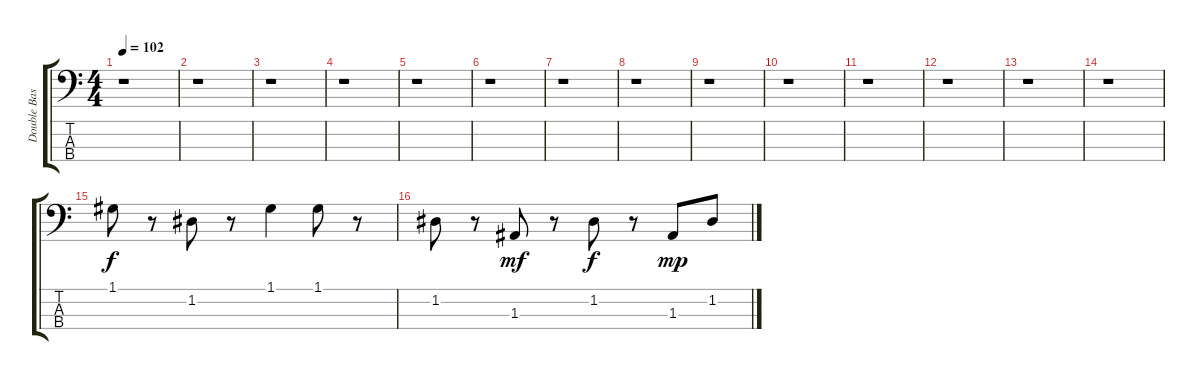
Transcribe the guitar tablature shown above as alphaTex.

\track ("Double Bass" "Double Bas") {instrument acousticbass}
\staff {score tabs}
\tuning (G2 D2 A1 E1) {hide}
\ts (4 4)
\tempo 102
\clef f4
\ks c
r.1{dy f instrument acousticbass} |
r.1 |
r.1 |
r.1 |
r.1 |
r.1 |
r.1 |
r.1 |
r.1 |
r.1 |
r.1 |
r.1 |
r.1 |
r.1 |
1.1.8 r.8 1.2.8 r.8 1.1.4 1.1.8 r.8 |
1.2.8 r.8 1.3.8{dy mf} r.8 1.2.8{dy f} r.8 1.3.8{dy mp} 1.2.8
